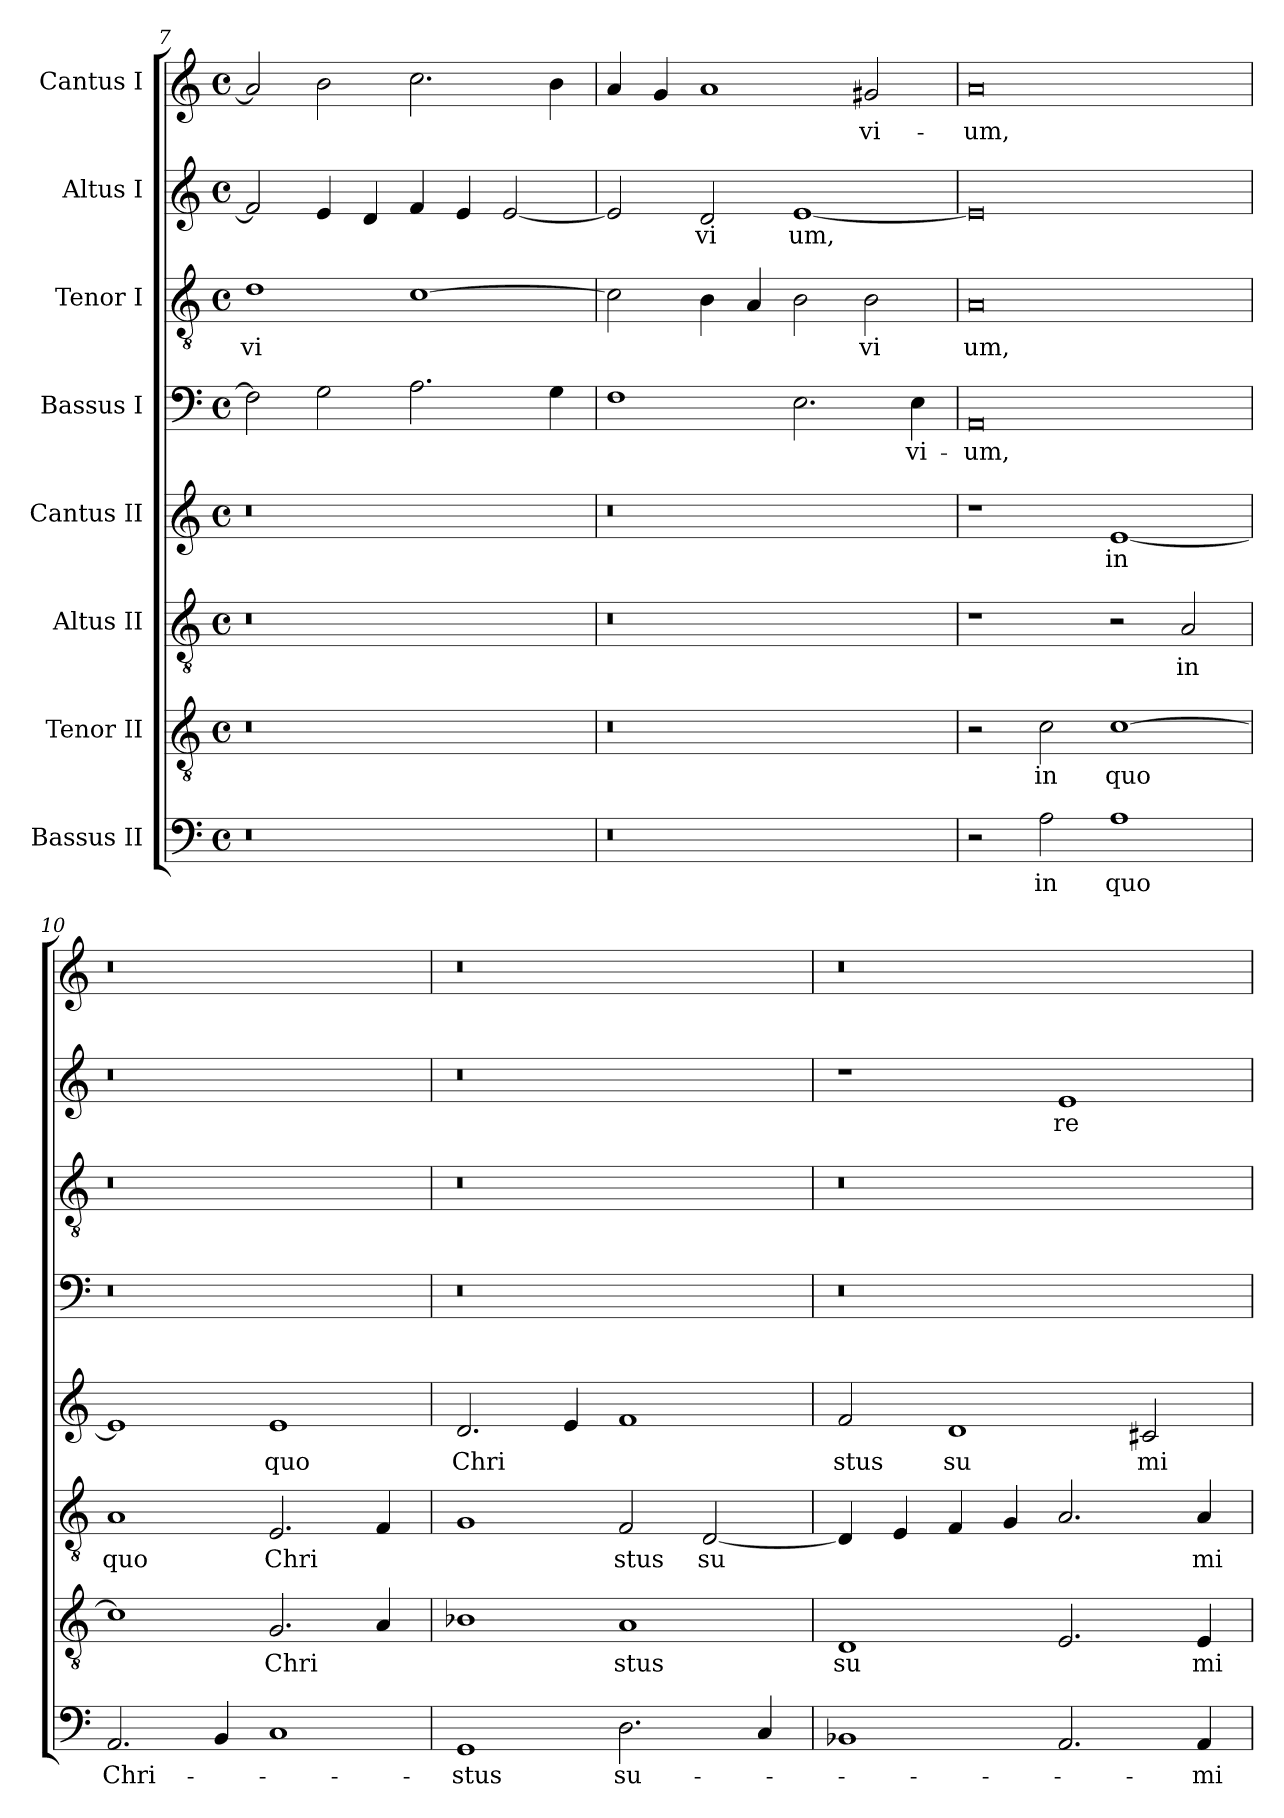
**kern	**text	**kern	**text	**kern	**text	**kern	**text	**kern	**text	**kern	**text	**kern	**text	**kern	**text
*part8	*part8	*part7	*part7	*part6	*part6	*part5	*part5	*part4	*part4	*part3	*part3	*part2	*part2	*part1	*part1
*staff8	*staff8	*staff7	*staff7	*staff6	*staff6	*staff5	*staff5	*staff4	*staff4	*staff3	*staff3	*staff2	*staff2	*staff1	*staff1
*I"Bassus II	*	*I"Tenor II	*	*I"Altus II	*	*I"Cantus II	*	*I"Bassus I	*	*I"Tenor I	*	*I"Altus I	*	*I"Cantus I	*
!!LO:LB:g=z
*clefF4	*	*clefGv2	*	*clefGv2	*	*clefG2	*	*clefF4	*	*clefGv2	*	*clefG2	*	*clefG2	*
*M4/4	*	*M4/4	*	*M4/4	*	*M4/4	*	*M4/4	*	*M4/4	*	*M4/4	*	*M4/4	*
*met(c)	*	*met(c)	*	*met(c)	*	*met(c)	*	*met(c)	*	*met(c)	*	*met(c)	*	*met(c)	*
=7	=7	=7	=7	=7	=7	=7	=7	=7	=7	=7	=7	=7	=7	=7	=7
!	!	!	!	!	!	!	!	!	!	!	!LO:LY:b:cj	!	!	!	!
0r	.	0r	.	0r	.	0r	.	2F\]	.	1d	-vi	2f/]	.	2a/]	.
.	.	.	.	.	.	.	.	2G\	.	.	.	4e/	.	2b\	.
.	.	.	.	.	.	.	.	.	.	.	.	4d/	.	.	.
.	.	.	.	.	.	.	.	2.A\	.	[>1c	.	4f/	.	2.cc\	.
.	.	.	.	.	.	.	.	.	.	.	.	4e/	.	.	.
.	.	.	.	.	.	.	.	.	.	.	.	[<2e/	.	.	.
.	.	.	.	.	.	.	.	4G\	.	.	.	.	.	4b\	.
=8	=8	=8	=8	=8	=8	=8	=8	=8	=8	=8	=8	=8	=8	=8	=8
0r	.	0r	.	0r	.	0r	.	1F	.	2c\]	.	2e/]	.	4a/	.
.	.	.	.	.	.	.	.	.	.	.	.	.	.	4g/	.
!	!	!	!	!	!	!	!	!	!	!	!	!	!LO:LY:b:cj	!	!
.	.	.	.	.	.	.	.	.	.	4B\	.	2d/	-vi	1a	.
.	.	.	.	.	.	.	.	.	.	4A/	.	.	.	.	.
!	!	!	!	!	!	!	!	!	!	!	!	!	!LO:LY:b	!	!
.	.	.	.	.	.	.	.	2.E\	.	2B\	.	[<1e	um,	.	.
!	!	!	!	!	!	!	!	!	!	!	!LO:LY:b:cj	!	!	!	!LO:LY:b:cj
.	.	.	.	.	.	.	.	.	.	2B\	vi	.	.	2g#X/	vi-
!	!	!	!	!	!	!	!	!	!LO:LY:b:cj	!	!	!	!	!	!
.	.	.	.	.	.	.	.	4E\	vi-	.	.	.	.	.	.
=9	=9	=9	=9	=9	=9	=9	=9	=9	=9	=9	=9	=9	=9	=9	=9
!	!	!	!	!	!	!	!	!	!LO:LY:b:cj	!	!LO:LY:b:cj	!	!	!	!LO:LY:b:cj
2r	.	2r	.	1r	.	1r	.	0AA	-um,	0A	um,	0e]	.	0a	-um,
!	!LO:LY:b:cj	!	!LO:LY:b:cj	!	!	!	!	!	!	!	!	!	!	!	!
2A\	in	2c\	in	.	.	.	.	.	.	.	.	.	.	.	.
!	!LO:LY:b:cj	!	!LO:LY:b	!	!	!	!LO:LY:b:cj	!	!	!	!	!	!	!	!
1A	quo	[>1c	quo	2r	.	[<1e	in	.	.	.	.	.	.	.	.
!	!	!	!	!	!LO:LY:b:cj	!	!	!	!	!	!	!	!	!	!
.	.	.	.	2A/	in	.	.	.	.	.	.	.	.	.	.
=10	=10	=10	=10	=10	=10	=10	=10	=10	=10	=10	=10	=10	=10	=10	=10
!	!LO:LY:b	!	!	!	!LO:LY:b:cj	!	!	!	!	!	!	!	!	!	!
2.AA/	Chri-	1c]	.	1A	quo	1e]	.	0r	.	0r	.	0r	.	0r	.
4BB/	.	.	.	.	.	.	.	.	.	.	.	.	.	.	.
!	!	!	!LO:LY:b	!	!LO:LY:b	!	!LO:LY:b:cj	!	!	!	!	!	!	!	!
1C	.	2.G/	Chri	2.E/	Chri	1e	quo	.	.	.	.	.	.	.	.
.	.	4A/	.	4F/	.	.	.	.	.	.	.	.	.	.	.
=11	=11	=11	=11	=11	=11	=11	=11	=11	=11	=11	=11	=11	=11	=11	=11
!	!LO:LY:b:cj	!	!	!	!	!	!LO:LY:b	!	!	!	!	!	!	!	!
1GG	-stus	1B-X	.	1G	.	2.d/	Chri	0r	.	0r	.	0r	.	0r	.
.	.	.	.	.	.	4e/	.	.	.	.	.	.	.	.	.
!	!LO:LY:b:cj	!	!LO:LY:b:cj	!	!LO:LY:b:cj	!	!	!	!	!	!	!	!	!	!
2.D\	su-	1A	stus	2F/	stus	1f	.	.	.	.	.	.	.	.	.
!	!	!	!	!	!LO:LY:b:cj	!	!	!	!	!	!	!	!	!	!
.	.	.	.	[<2D/	su	.	.	.	.	.	.	.	.	.	.
4C/	.	.	.	.	.	.	.	.	.	.	.	.	.	.	.
=12	=12	=12	=12	=12	=12	=12	=12	=12	=12	=12	=12	=12	=12	=12	=12
!	!	!	!LO:LY:b:cj	!	!	!	!LO:LY:b:cj	!	!	!	!	!	!	!	!
1BB-X	.	1D	su	4D/]	.	2f/	stus	0r	.	0r	.	1r	.	0r	.
.	.	.	.	4E/	.	.	.	.	.	.	.	.	.	.	.
!	!	!	!	!	!	!	!LO:LY:b:cj	!	!	!	!	!	!	!	!
.	.	.	.	4F/	.	1d	su	.	.	.	.	.	.	.	.
.	.	.	.	4G/	.	.	.	.	.	.	.	.	.	.	.
!	!	!	!	!	!	!	!	!	!	!	!	!	!LO:LY:b:cj	!	!
2.AA/	.	2.E/	.	2.A/	.	.	.	.	.	.	.	1e	re	.	.
!	!	!	!	!	!	!	!LO:LY:b:cj	!	!	!	!	!	!	!	!
.	.	.	.	.	.	2c#X/	mi	.	.	.	.	.	.	.	.
!	!LO:LY:b:cj	!	!LO:LY:b:cj	!	!LO:LY:b:cj	!	!	!	!	!	!	!	!	!	!
4AA/	-mi-	4E/	mi	4A/	mi	.	.	.	.	.	.	.	.	.	.
=	=	=	=	=	=	=	=	=	=	=	=	=	=	=	=
*-	*-	*-	*-	*-	*-	*-	*-	*-	*-	*-	*-	*-	*-	*-	*-
